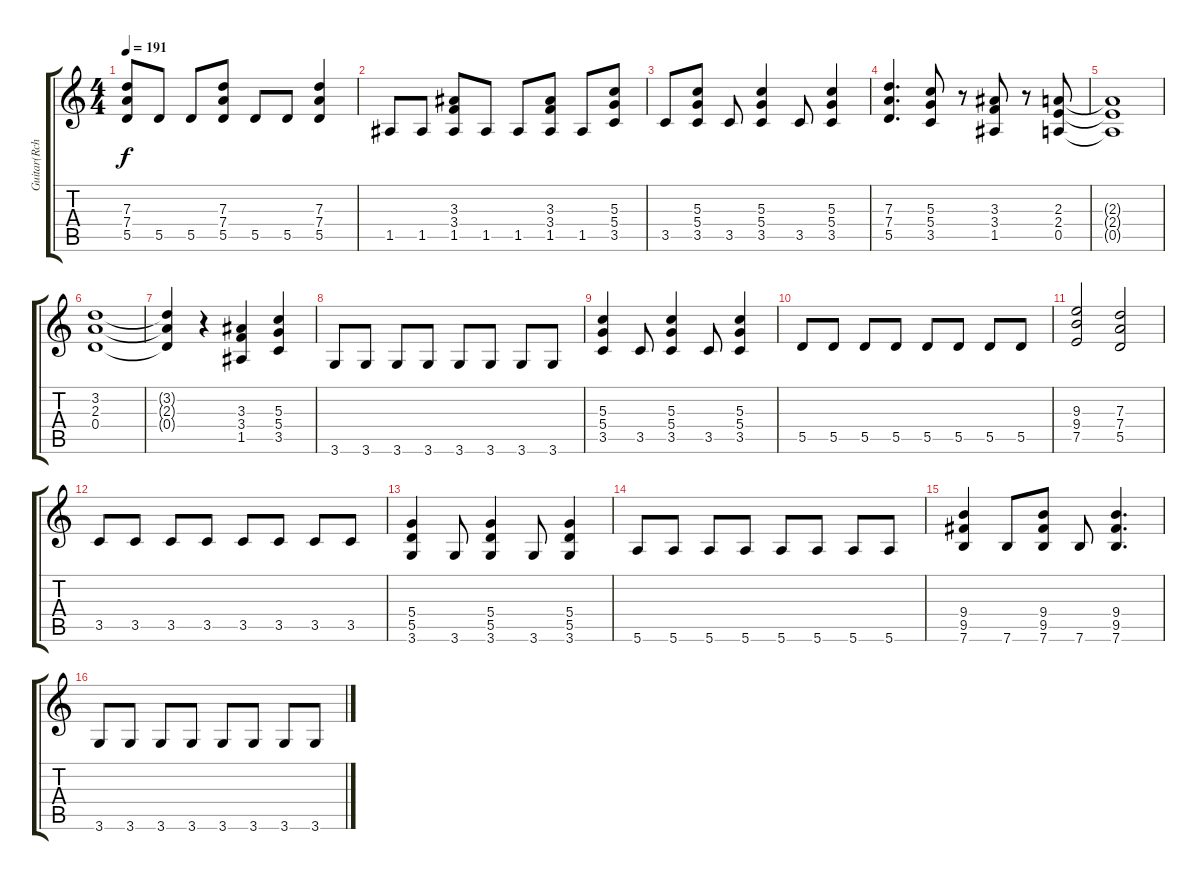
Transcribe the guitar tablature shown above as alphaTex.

\track ("Guitar(Rch.)" "Guitar(Rch") {instrument overdrivenguitar}
\staff {score tabs}
\tuning (E4 B3 G3 D3 A2 E2) {hide}
\ts (4 4)
\tempo 191
\clef g2
\ks c
(7.3 7.4 5.5).8{dy f} 5.5.8 5.5.8 (7.3 7.4 5.5).8 5.5.8 5.5.8 (7.3 7.4 5.5).4 |
1.5.8 1.5.8 (3.3 3.4 1.5).8 1.5.8 1.5.8 (3.3 3.4 1.5).8 1.5.8 (5.3 5.4 3.5).8 |
3.5.8 (5.3 5.4 3.5).8 3.5.8 (5.3 5.4 3.5).4 3.5.8 (5.3 5.4 3.5).4 |
(7.3 7.4 5.5).4{d} (5.3 5.4 3.5).8 r.8 (3.3 3.4 1.5).8 r.8 (2.3 2.4 0.5).8 |
(2.3{t} 2.4{t} 0.5{t}).1 |
(3.2 2.3 0.4).1 |
(3.2{t} 2.3{t} 0.4{t}).4 r.4 (3.3 3.4 1.5).4 (5.3 5.4 3.5).4 |
3.6.8 3.6.8 3.6.8 3.6.8 3.6.8 3.6.8 3.6.8 3.6.8 |
(5.3 5.4 3.5).4 3.5.8 (5.3 5.4 3.5).4 3.5.8 (5.3 5.4 3.5).4 |
5.5.8 5.5.8 5.5.8 5.5.8 5.5.8 5.5.8 5.5.8 5.5.8 |
(9.3 9.4 7.5).2 (7.3 7.4 5.5).2 |
3.5.8 3.5.8 3.5.8 3.5.8 3.5.8 3.5.8 3.5.8 3.5.8 |
(5.4 5.5 3.6).4 3.6.8 (5.4 5.5 3.6).4 3.6.8 (5.4 5.5 3.6).4 |
5.6.8 5.6.8 5.6.8 5.6.8 5.6.8 5.6.8 5.6.8 5.6.8 |
(9.4 9.5 7.6).4 7.6.8 (9.4 9.5 7.6).8 7.6.8 (9.4 9.5 7.6).4{d} |
3.6.8 3.6.8 3.6.8 3.6.8 3.6.8 3.6.8 3.6.8 3.6.8
